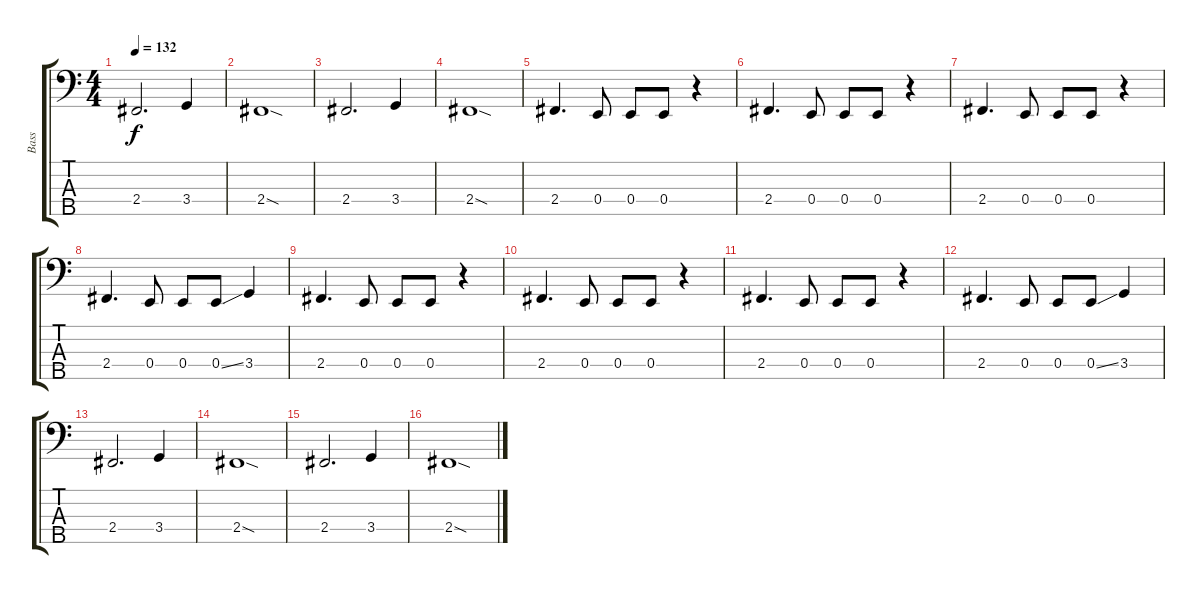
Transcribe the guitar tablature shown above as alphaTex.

\track ("Bass" "Bass") {instrument electricbassfinger}
\staff {score tabs}
\tuning (G2 D2 A1 E1 B0) {hide}
\ts (4 4)
\tempo 132
\clef f4
\ks c
2.4.2{d dy f} 3.4.4 |
2.4{sod}.1 |
2.4.2{d} 3.4.4 |
2.4{sod}.1 |
2.4.4{d} 0.4.8 0.4.8 0.4.8 r.4 |
2.4.4{d} 0.4.8 0.4.8 0.4.8 r.4 |
2.4.4{d} 0.4.8 0.4.8 0.4.8 r.4 |
2.4.4{d} 0.4.8 0.4.8 0.4{ss}.8 3.4.4 |
2.4.4{d} 0.4.8 0.4.8 0.4.8 r.4 |
2.4.4{d} 0.4.8 0.4.8 0.4.8 r.4 |
2.4.4{d} 0.4.8 0.4.8 0.4.8 r.4 |
2.4.4{d} 0.4.8 0.4.8 0.4{ss}.8 3.4.4 |
2.4.2{d} 3.4.4 |
2.4{sod}.1 |
2.4.2{d} 3.4.4 |
2.4{sod}.1
